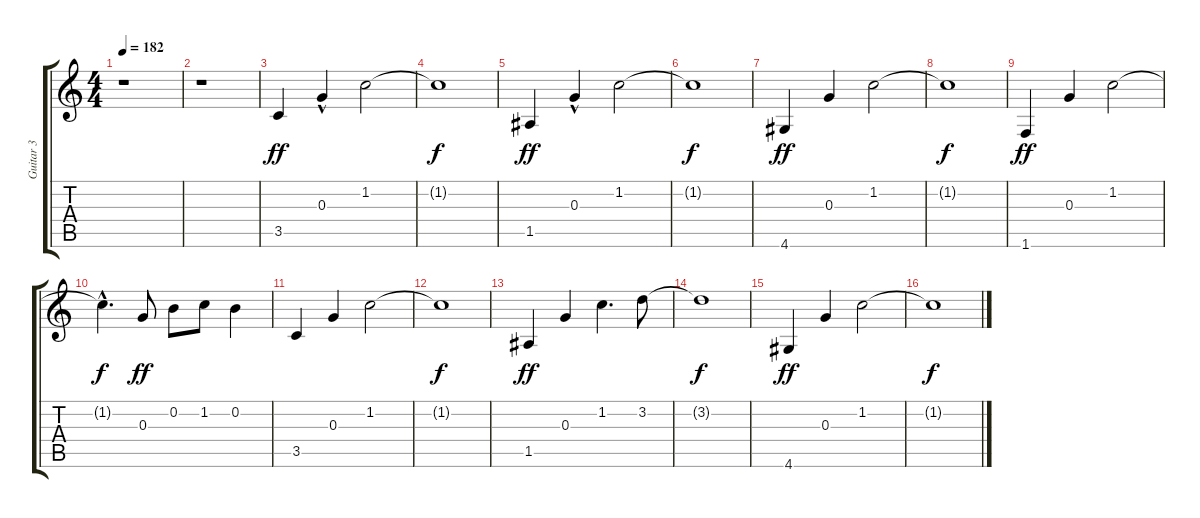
\track ("Guitar 3" "Guitar 3") {instrument electricguitarclean}
\staff {score tabs}
\tuning (E4 B3 G3 D3 A2 E2) {hide}
\ts (4 4)
\tempo 182
\clef g2
\ks c
r.1{dy ff} |
r.1 |
3.5.4 0.3{hac}.4 1.2.2 |
1.2{t}.1{dy f} |
1.5.4{dy ff} 0.3{hac}.4 1.2.2 |
1.2{t}.1{dy f} |
4.6.4{dy ff} 0.3.4 1.2.2 |
1.2{t}.1{dy f} |
1.6.4{dy ff} 0.3.4 1.2.2 |
1.2{hac t}.4{d dy f} 0.3.8{dy ff} 0.2.8 1.2.8 0.2.4 |
3.5.4 0.3.4 1.2.2 |
1.2{t}.1{dy f} |
1.5.4{dy ff} 0.3.4 1.2.4{d} 3.2.8 |
3.2{t}.1{dy f} |
4.6.4{dy ff} 0.3.4 1.2.2 |
1.2{t}.1{dy f}
